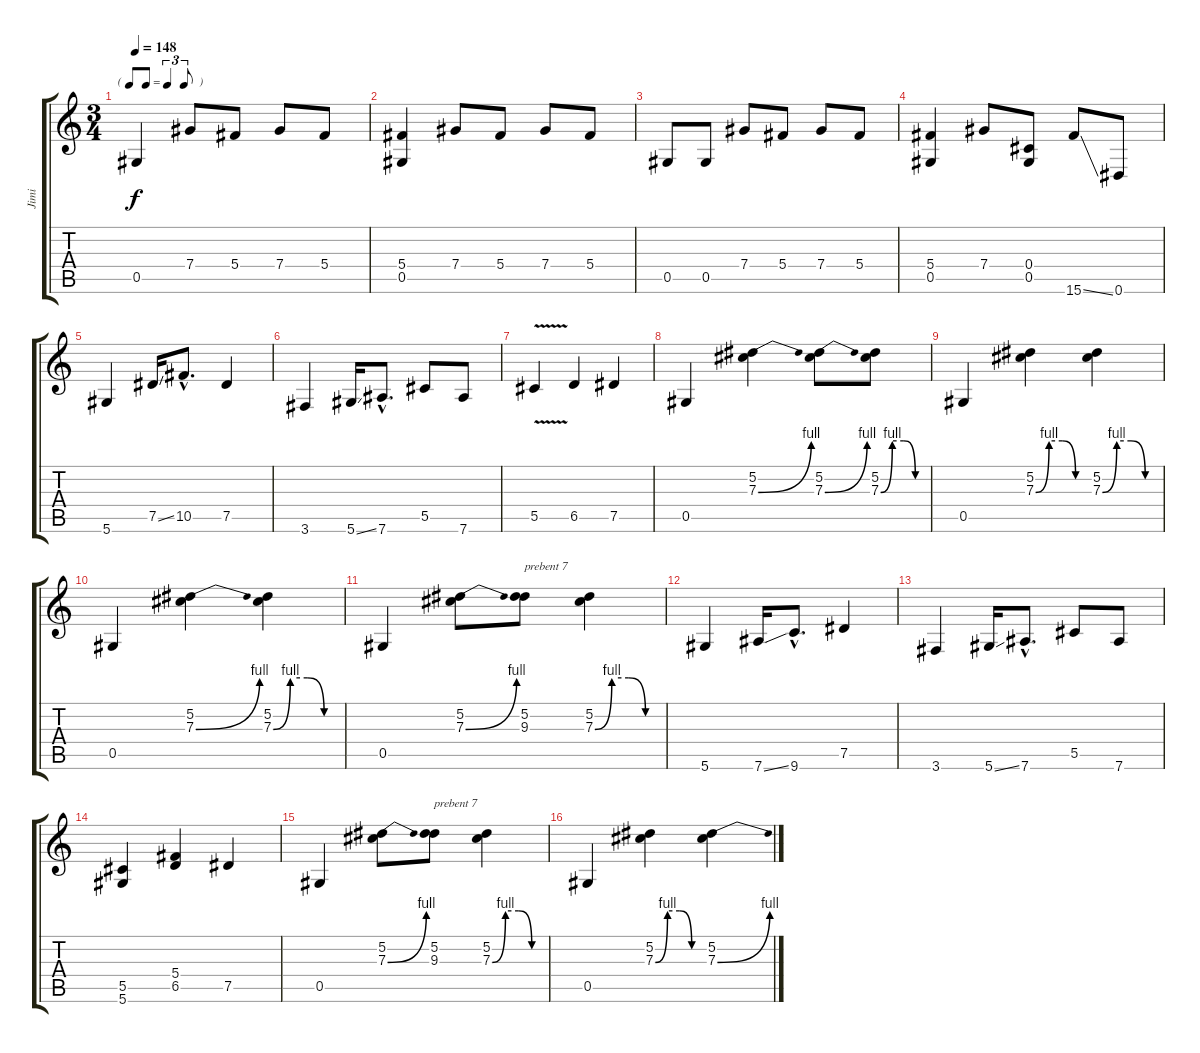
\track ("Jimi" "Jimi") {instrument distortionguitar}
\staff {score tabs}
\tuning (Eb4 Bb3 Gb3 Db3 Ab2 Eb2) {hide}
\ts (3 4)
\tf triplet8th
\tempo 148
\clef g2
\ks c
0.5.4{dy f} 7.4.8 5.4.8 7.4.8 5.4.8 |
(5.4 0.5).4 7.4.8 5.4.8 7.4.8 5.4.8 |
0.5.8 0.5.8 7.4.8 5.4.8 7.4.8 5.4.8 |
(5.4 0.5).4 7.4.8 (0.4 0.5).8 15.6{ss}.8 0.6.8 |
5.6.4 7.5{ss}.16 10.5{hac}.8{d} 7.5.4 |
3.6.4 5.6{ss}.16 7.6{hac}.8{d} 5.5.8 7.6.8 |
5.5{v}.4 6.5.4 7.5.4 |
0.5.4 (5.2 7.3{be (bend 0 0 60 4)}).4 (5.2 7.3{be (bend 0 0 60 4)}).8 (5.2 7.3{be (custom 0 0 15 4 30 4 45 0 60 0)}).8 |
0.5.4 (5.2 7.3{be (custom 0 0 15 4 30 4 45 0 60 0)}).4 (5.2 7.3{be (custom 0 0 15 4 30 4 45 0 60 0)}).4 |
0.5.4 (5.2 7.3{be (bend 0 0 60 4)}).4 (5.2 7.3{be (custom 0 0 15 4 30 4 45 0 60 0)}).4 |
0.5.4 (5.2 7.3{be (bend 0 0 60 4)}).8 (5.2 9.3).8{txt "prebent 7"} (5.2 7.3{be (custom 0 0 15 4 30 4 45 0 60 0)}).4 |
5.6.4 7.6{ss}.16 9.6{hac}.8{d} 7.5.4 |
3.6.4 5.6{ss}.16 7.6{hac}.8{d} 5.5.8 7.6.8 |
(5.5 5.6).4 (5.4 6.5).4 7.5.4 |
0.5.4 (5.2 7.3{be (bend 0 0 60 4)}).8 (5.2 9.3).8{txt "prebent 7"} (5.2 7.3{be (custom 0 0 15 4 30 4 45 0 60 0)}).4 |
0.5.4 (5.2 7.3{be (custom 0 0 15 4 30 4 45 0 60 0)}).4 (5.2 7.3{be (bend 0 0 60 4)}).4
